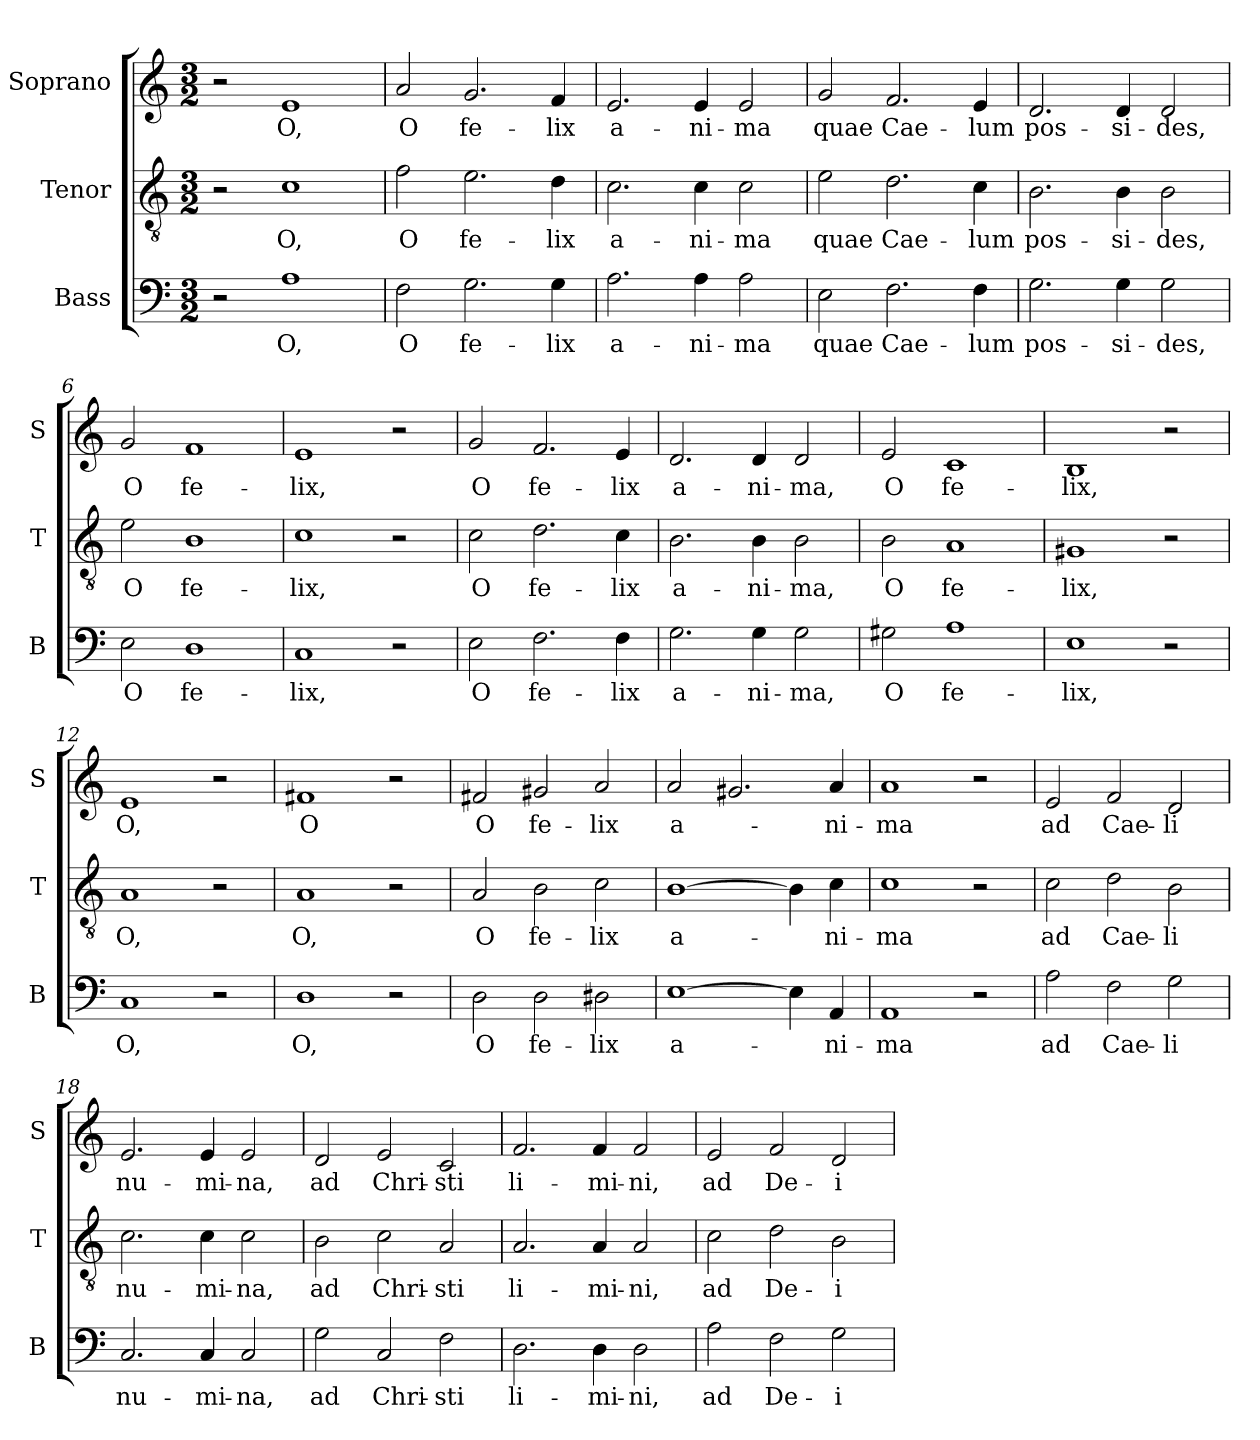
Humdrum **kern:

**kern	**text	**kern	**text	**kern	**text
*part3	*part3	*part2	*part2	*part1	*part1
*staff3	*staff3	*staff2	*staff2	*staff1	*staff1
*I"Bass	*	*I"Tenor	*	*I"Soprano	*
*I'B	*	*I'T	*	*I'S	*
*clefF4	*	*clefGv2	*	*clefG2	*
*k[]	*	*k[]	*	*k[]	*
*C:	*	*C:	*	*C:	*
*M3/2	*	*M3/2	*	*M3/2	*
=1	=1	=1	=1	=1	=1
2r	.	2r	.	2r	.
!	!LO:LY:b	!	!LO:LY:b	!	!LO:LY:b
1A	O,	1c	O,	1e	O,
=2	=2	=2	=2	=2	=2
!	!LO:LY:b	!	!LO:LY:b	!	!LO:LY:b
2F\	O	2f\	O	2a/	O
!	!LO:LY:b	!	!LO:LY:b	!	!LO:LY:b
2.G\	fe-	2.e\	fe-	2.g/	fe-
!	!LO:LY:b	!	!LO:LY:b	!	!LO:LY:b
4G\	-lix	4d\	-lix	4f/	-lix
=3	=3	=3	=3	=3	=3
!	!LO:LY:b	!	!LO:LY:b	!	!LO:LY:b
2.A\	a-	2.c\	a-	2.e/	a-
!	!LO:LY:b	!	!LO:LY:b	!	!LO:LY:b
4A\	-ni-	4c\	-ni-	4e/	-ni-
!	!LO:LY:b	!	!LO:LY:b	!	!LO:LY:b
2A\	-ma	2c\	-ma	2e/	-ma
=4	=4	=4	=4	=4	=4
!	!LO:LY:b	!	!LO:LY:b	!	!LO:LY:b
2E\	quae	2e\	quae	2g/	quae
!	!LO:LY:b	!	!LO:LY:b	!	!LO:LY:b
2.F\	Cae-	2.d\	Cae-	2.f/	Cae-
!	!LO:LY:b	!	!LO:LY:b	!	!LO:LY:b
4F\	-lum	4c\	-lum	4e/	-lum
=5	=5	=5	=5	=5	=5
!	!LO:LY:b	!	!LO:LY:b	!	!LO:LY:b
2.G\	pos-	2.B\	pos-	2.d/	pos-
!	!LO:LY:b	!	!LO:LY:b	!	!LO:LY:b
4G\	-si-	4B\	-si-	4d/	-si-
!	!LO:LY:b	!	!LO:LY:b	!	!LO:LY:b
2G\	-des,	2B\	-des,	2d/	-des,
=6	=6	=6	=6	=6	=6
!	!LO:LY:b	!	!LO:LY:b	!	!LO:LY:b
2E\	O	2e\	O	2g/	O
!	!LO:LY:b	!	!LO:LY:b	!	!LO:LY:b
1D	fe-	1B	fe-	1f	fe-
!!LO:LB:g=z
=7	=7	=7	=7	=7	=7
!	!LO:LY:b	!	!LO:LY:b	!	!LO:LY:b
1C	-lix,	1c	-lix,	1e	-lix,
2r	.	2r	.	2r	.
=8	=8	=8	=8	=8	=8
!	!LO:LY:b	!	!LO:LY:b	!	!LO:LY:b
2E\	O	2c\	O	2g/	O
!	!LO:LY:b	!	!LO:LY:b	!	!LO:LY:b
2.F\	fe-	2.d\	fe-	2.f/	fe-
!	!LO:LY:b	!	!LO:LY:b	!	!LO:LY:b
4F\	-lix	4c\	-lix	4e/	-lix
=9	=9	=9	=9	=9	=9
!	!LO:LY:b	!	!LO:LY:b	!	!LO:LY:b
2.G\	a-	2.B\	a-	2.d/	a-
!	!LO:LY:b	!	!LO:LY:b	!	!LO:LY:b
4G\	-ni-	4B\	-ni-	4d/	-ni-
!	!LO:LY:b	!	!LO:LY:b	!	!LO:LY:b
2G\	-ma,	2B\	-ma,	2d/	-ma,
=10	=10	=10	=10	=10	=10
!	!LO:LY:b	!	!LO:LY:b	!	!LO:LY:b
2G#X\	O	2B\	O	2e/	O
!	!LO:LY:b	!	!LO:LY:b	!	!LO:LY:b
1A	fe-	1A	fe-	1c	fe-
=11	=11	=11	=11	=11	=11
!	!LO:LY:b	!	!LO:LY:b	!	!LO:LY:b
1E	-lix,	1G#X	-lix,	1B	-lix,
2r	.	2r	.	2r	.
=12	=12	=12	=12	=12	=12
!	!LO:LY:b	!	!LO:LY:b	!	!LO:LY:b
1C	O,	1A	O,	1e	O,
2r	.	2r	.	2r	.
!!LO:LB:g=z
=13	=13	=13	=13	=13	=13
!	!LO:LY:b	!	!LO:LY:b	!	!LO:LY:b
1D	O,	1A	O,	1f#X	O
2r	.	2r	.	2r	.
=14	=14	=14	=14	=14	=14
!	!LO:LY:b	!	!LO:LY:b	!	!LO:LY:b
2D\	O	2A/	O	2f#X/	O
!	!LO:LY:b	!	!LO:LY:b	!	!LO:LY:b
2D\	fe-	2B\	fe-	2g#X/	fe-
!	!LO:LY:b	!	!LO:LY:b	!	!LO:LY:b
2D#X\	-lix	2c\	-lix	2a/	-lix
=15	=15	=15	=15	=15	=15
!	!LO:LY:b	!	!LO:LY:b	!	!LO:LY:b
[1E	a-	[1B	a-	2a/	a-
.	.	.	.	2.g#X/	.
4E\]	.	4B\]	.	.	.
!	!LO:LY:b	!	!LO:LY:b	!	!LO:LY:b
4AA/	-ni-	4c\	-ni-	4a/	-ni-
=16	=16	=16	=16	=16	=16
!	!LO:LY:b	!	!LO:LY:b	!	!LO:LY:b
1AA	-ma	1c	-ma	1a	-ma
2r	.	2r	.	2r	.
=17	=17	=17	=17	=17	=17
!	!LO:LY:b	!	!LO:LY:b	!	!LO:LY:b
2A\	ad	2c\	ad	2e/	ad
!	!LO:LY:b	!	!LO:LY:b	!	!LO:LY:b
2F\	Cae-	2d\	Cae-	2f/	Cae-
!	!LO:LY:b	!	!LO:LY:b	!	!LO:LY:b
2G\	-li	2B\	-li	2d/	-li
=18	=18	=18	=18	=18	=18
!	!LO:LY:b	!	!LO:LY:b	!	!LO:LY:b
2.C/	nu-	2.c\	nu-	2.e/	nu-
!	!LO:LY:b	!	!LO:LY:b	!	!LO:LY:b
4C/	-mi-	4c\	-mi-	4e/	-mi-
!	!LO:LY:b	!	!LO:LY:b	!	!LO:LY:b
2C/	-na,	2c\	-na,	2e/	-na,
!!LO:PB:g=z
=19	=19	=19	=19	=19	=19
!	!LO:LY:b	!	!LO:LY:b	!	!LO:LY:b
2G\	ad	2B\	ad	2d/	ad
!	!LO:LY:b	!	!LO:LY:b	!	!LO:LY:b
2C/	Chri-	2c\	Chri-	2e/	Chri-
!	!LO:LY:b	!	!LO:LY:b	!	!LO:LY:b
2F\	-sti	2A/	-sti	2c/	-sti
=20	=20	=20	=20	=20	=20
!	!LO:LY:b	!	!LO:LY:b	!	!LO:LY:b
2.D\	li-	2.A/	li-	2.f/	li-
!	!LO:LY:b	!	!LO:LY:b	!	!LO:LY:b
4D\	-mi-	4A/	-mi-	4f/	-mi-
!	!LO:LY:b	!	!LO:LY:b	!	!LO:LY:b
2D\	-ni,	2A/	-ni,	2f/	-ni,
=21	=21	=21	=21	=21	=21
!	!LO:LY:b	!	!LO:LY:b	!	!LO:LY:b
2A\	ad	2c\	ad	2e/	ad
!	!LO:LY:b	!	!LO:LY:b	!	!LO:LY:b
2F\	De-	2d\	De-	2f/	De-
!	!LO:LY:b	!	!LO:LY:b	!	!LO:LY:b
2G\	-i	2B\	-i	2d/	-i
=	=	=	=	=	=
*-	*-	*-	*-	*-	*-
